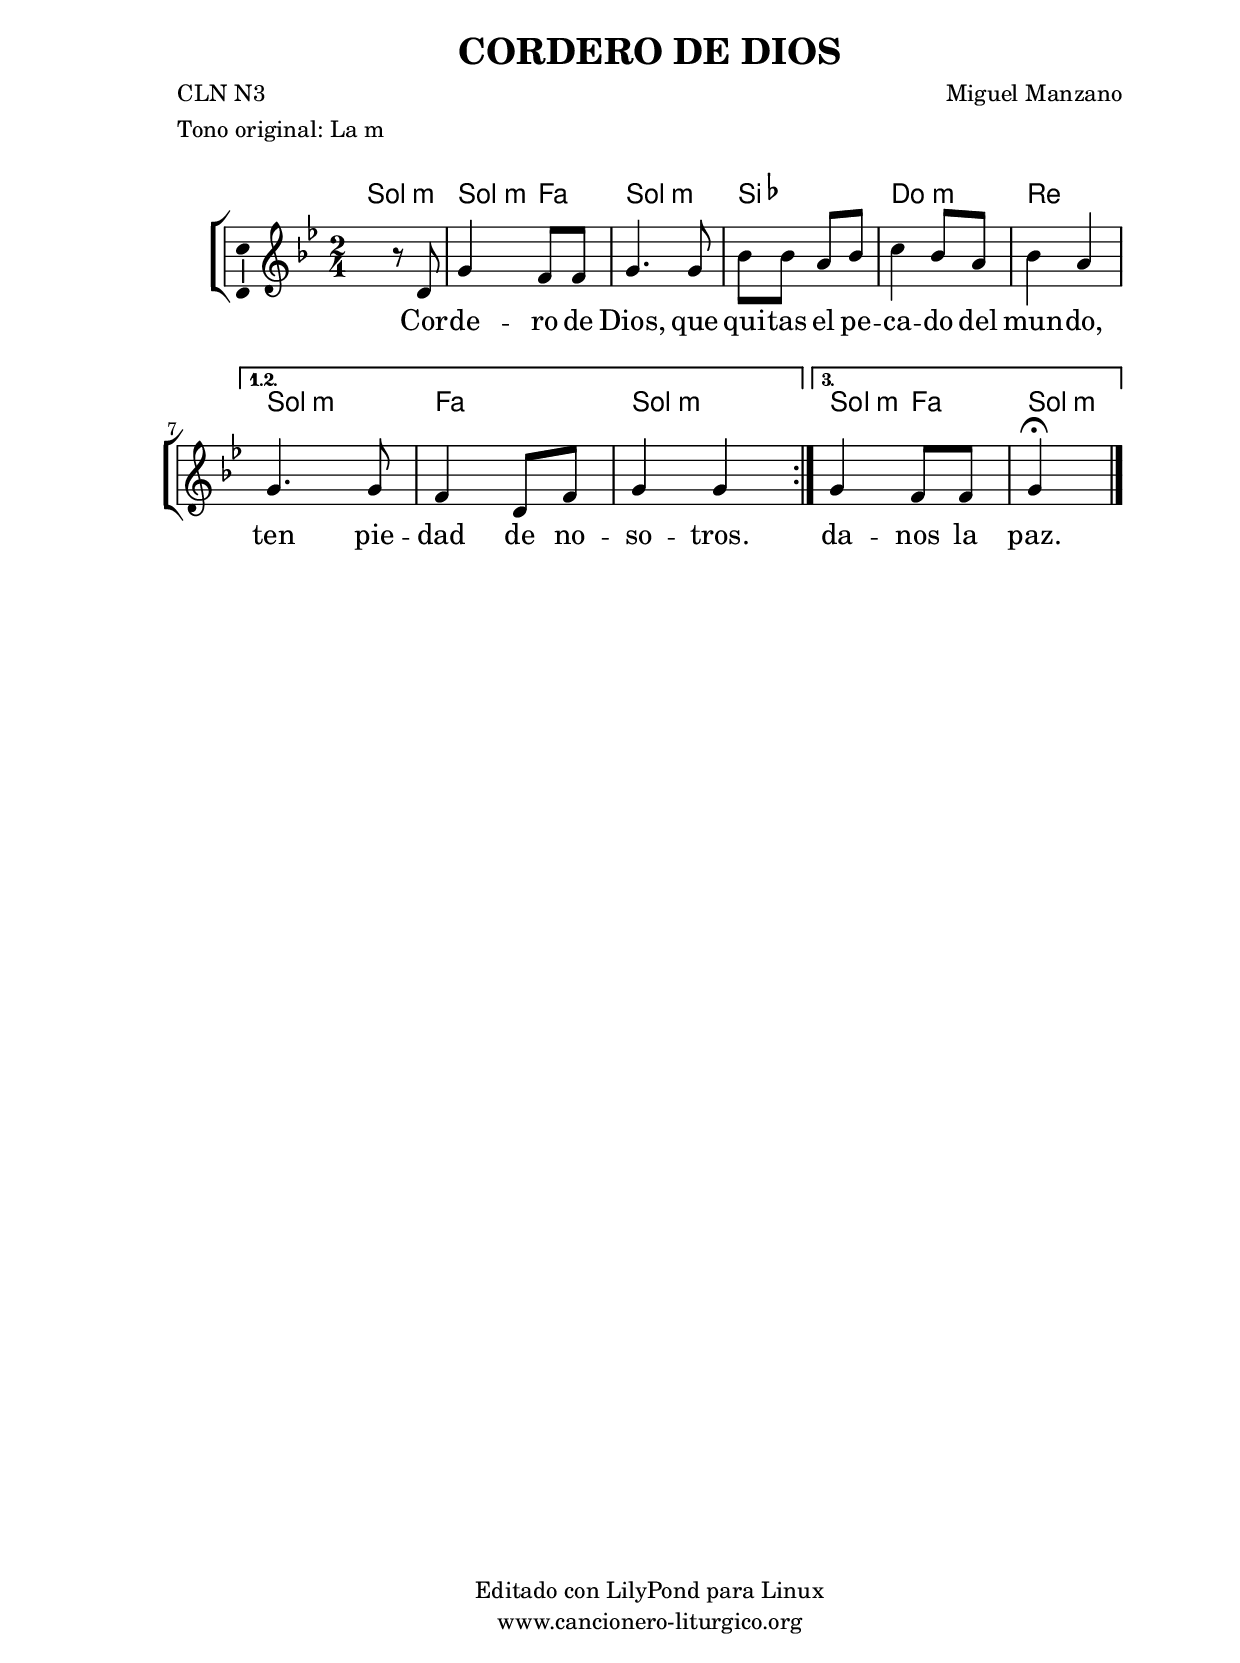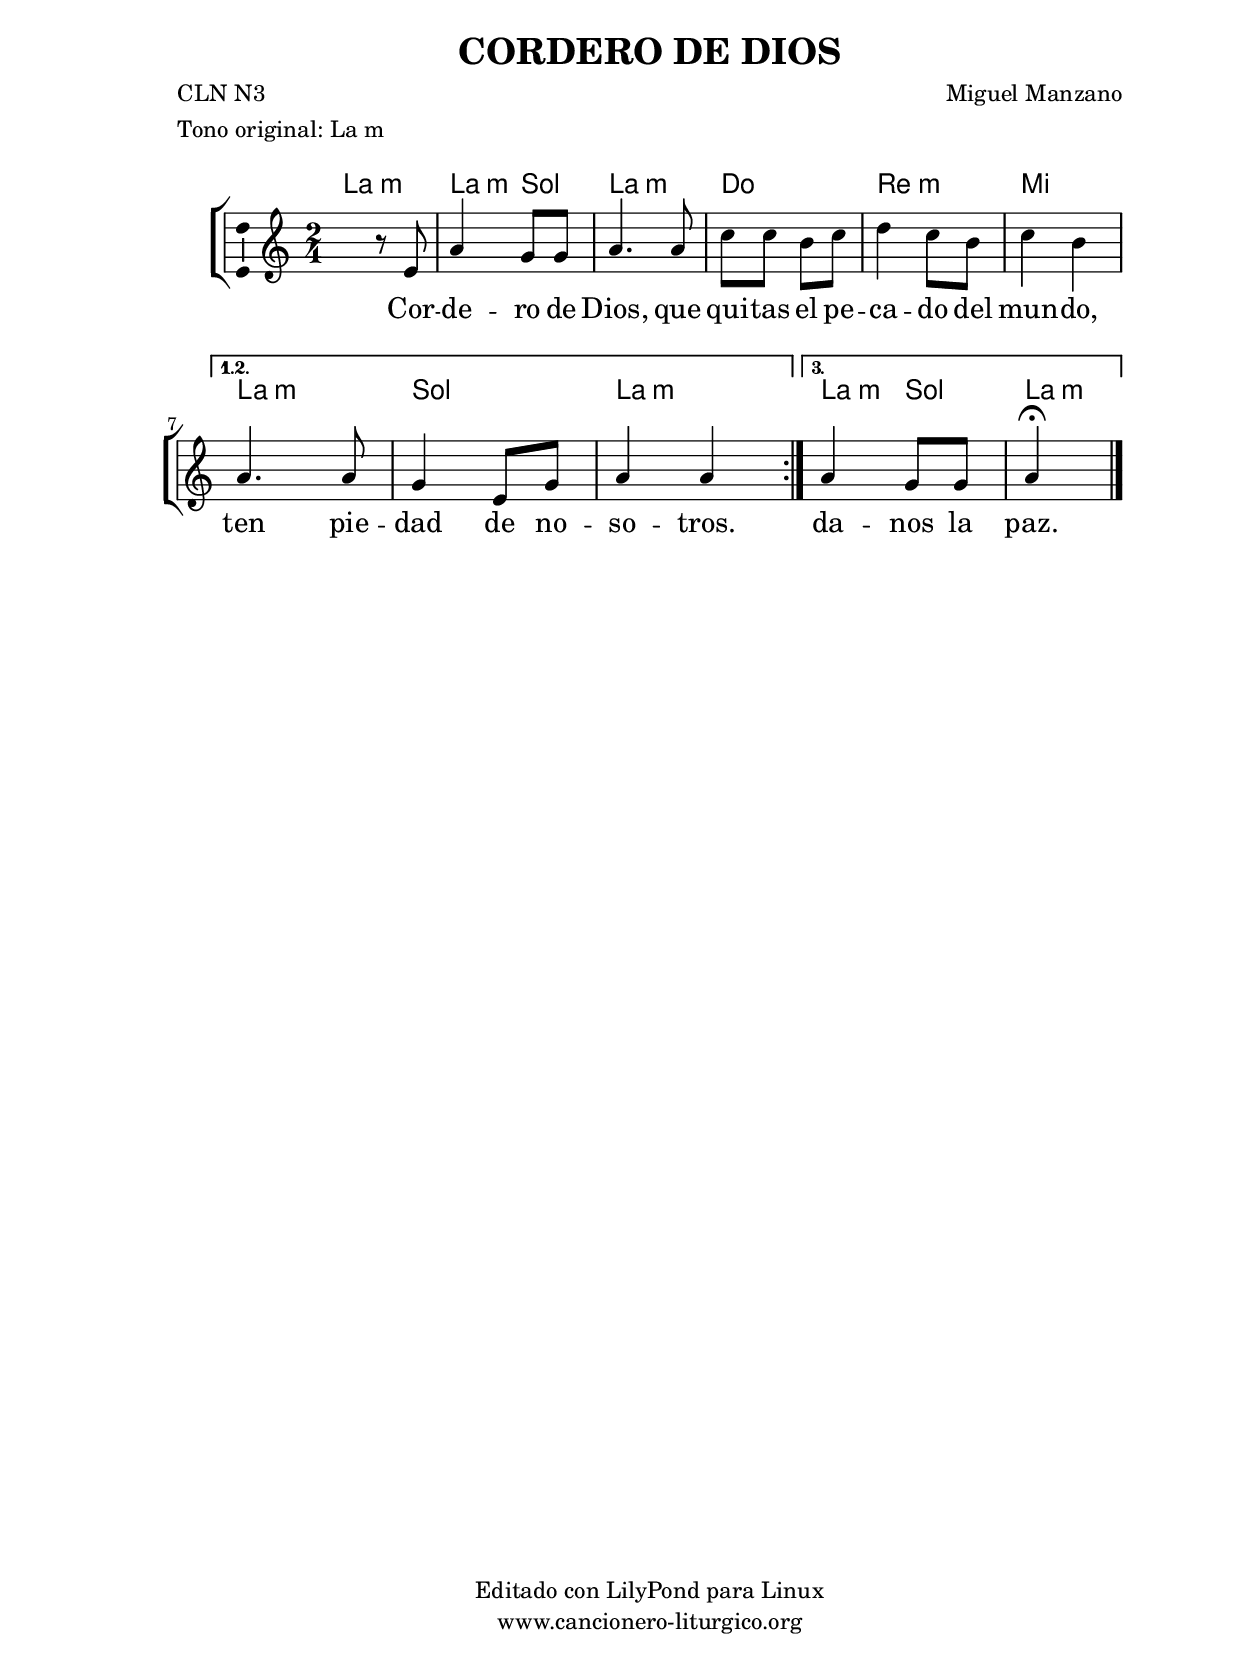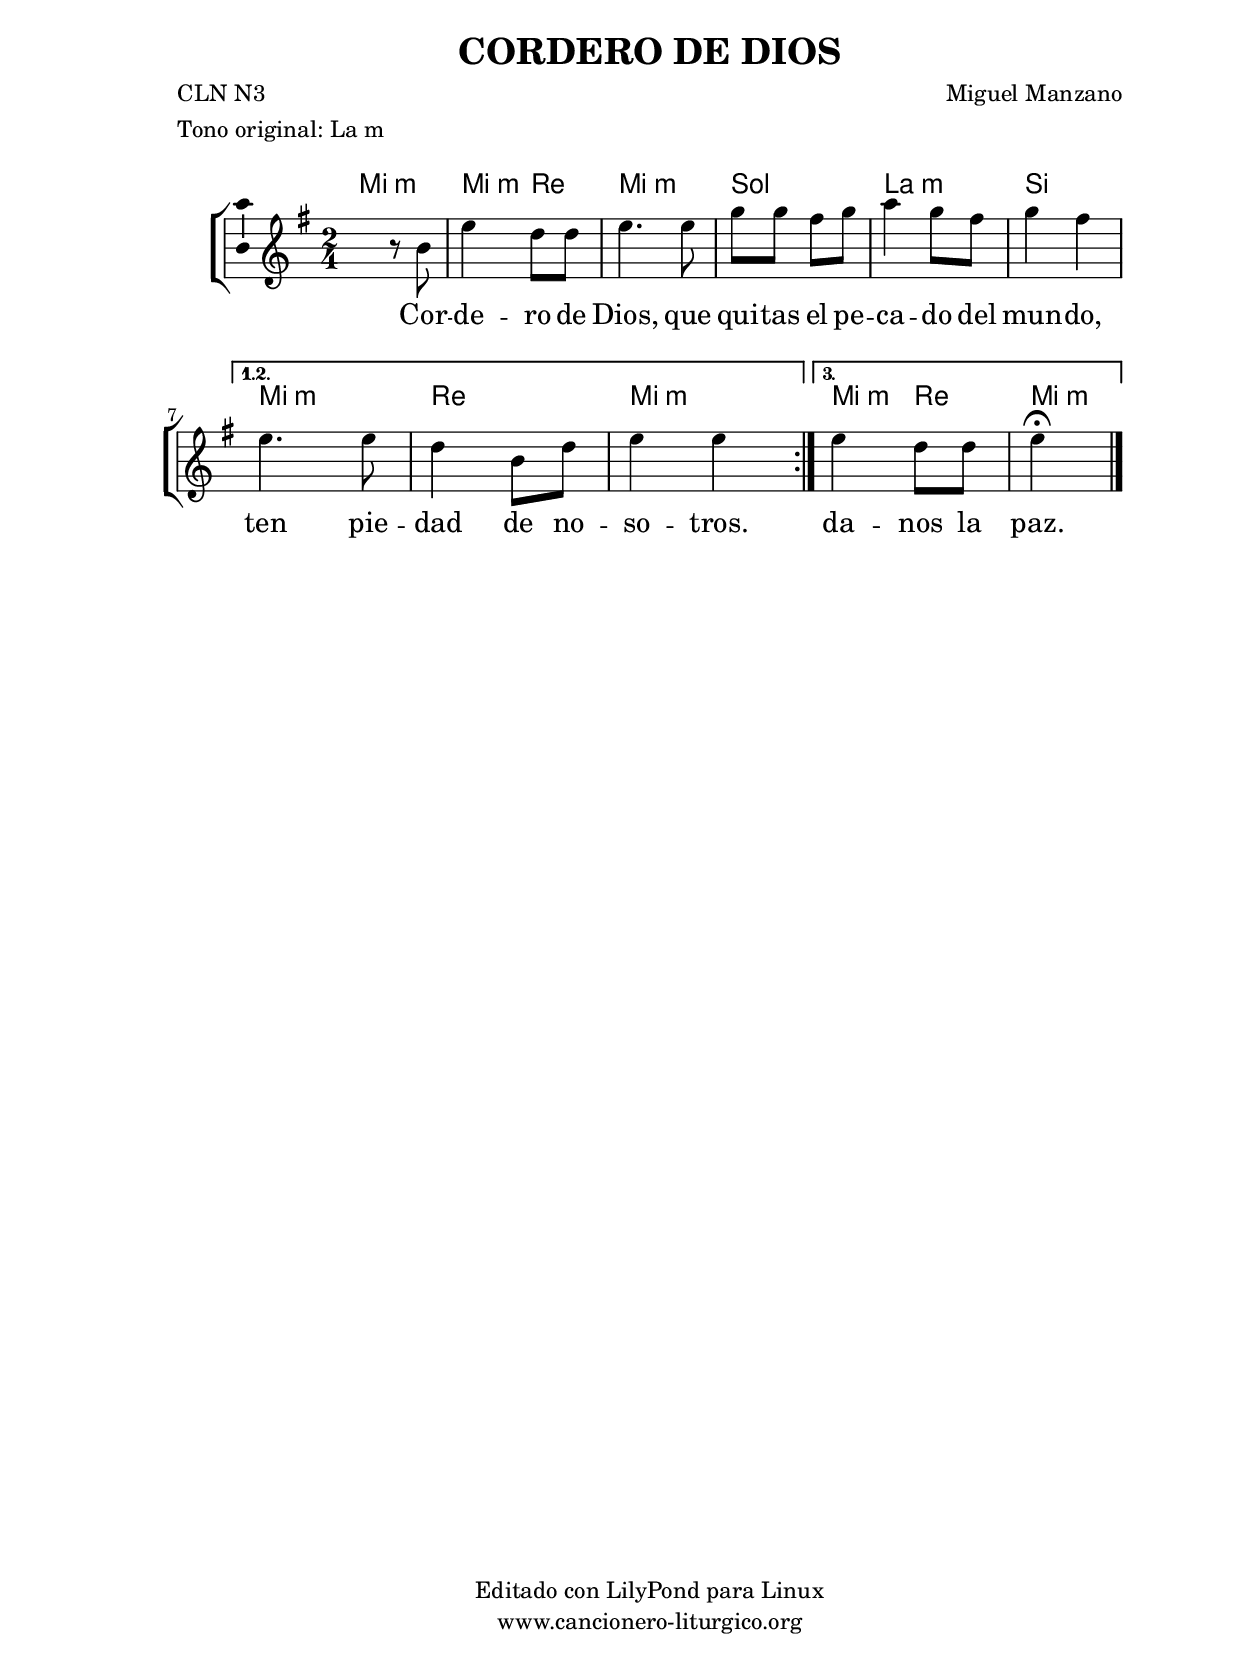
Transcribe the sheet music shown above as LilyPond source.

%
%para convertir .midi en .wav:
%timidity filename.midi -Ow -o finename.wav
%
%
%Para convertir de .wav a .mp3:
%lame -h -m j filename.wav
%
%
%para escuchar el midi:
%timidity nombrefichero.midi
%


%versión de lilypond para la que se ha escrito esta partitura:
\version "2.16.0"

	%Tamaño papel
	#(set-default-paper-size "a4")
	%Tamaño partitura
	#(set-global-staff-size 20)
	%No responde al pulsar sobre una nota
	#(ly:set-option 'point-and-click #f)

%parámetros del encabezamiento:
\header {
	title = "CORDERO DE DIOS"
	subtitle = ""
	composer = "Miguel Manzano"
	poet = "CLN N3"
	meter = "Tono original: La m"
	arranger = ""
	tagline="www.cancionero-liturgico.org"
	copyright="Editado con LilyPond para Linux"
	}

%parámetros asociados al papel:
\paper  {
	oddHeaderMarkup = \markup {\fill-line { \on-the-fly #not-first-page \fromproperty #'header:title \on-the-fly #not-first-page \fromproperty #'header:composer }}
	evenHeaderMarkup = \markup {\fill-line { \fromproperty #'header:composer \fromproperty #'header:title }}
	#(set-paper-size "a4")
	print-page-number = ##f
	first-page-number = 1
	print-first-page-number = ##f
%	head-separation = 3.0 \cm
	top-margin = 2.0 \cm
	bottom-margin = 0.5\cm
%%%	bottom-margin = -2.0\cm
	left-margin = 3.0 \cm
	line-width = 16.0 \cm 
	indent = 8\mm
	interscoreline = 2.\mm
	between-system-space = 15\mm
%	para que las partituras no llenen la hoja:
	ragged-bottom = ##t
%	idem para la última hoja:
	ragged-last-bottom = ##f
%	para que las partituras llenen el ancho del papel:
	ragged-last = ##f
	after-title-space = 2.5 \cm
%page-count=1
%system-count=8

	%Flexible Vertical Spacing
%	markup-markup-spacing =
%	#'((basic-distance . 15) (minimum-distance . 15) (padding . 3))
	markup-system-spacing =
	#'((basic-distance . 15) (minimum-distance . 15) (padding . 3))
	system-system-spacing =
	#'((basic-distance . 15) (minimum-distance . 15) (padding . 3))
	score-system-spacing =
	#'((basic-distance . 15) (minimum-distance . 15) (padding . 5))
%	top-system-spacing = % header
%	#'((basic-distance . 8) (minimum-distance . 0) (padding . 0))
%	top-markup-spacing =
%	#'((basic-distance . 20) (minimum-distance . 20) (padding . 0))
	last-bottom-spacing = % footer
	#'((basic-distance . 5) (minimum-distance . 5) (padding . 0))
%	score-markup-spacing =
%	#'((basic-distance . 16) (minimum-distance . 13) (padding . 0))

	}


%parámetros que afectan a toda la partitura:
global =  {
	%clave de sol (G):
	\clef G
	%armadura:
	\transpose a g
	\key a \minor
	\tempo 4=100
	\set Score.tempoHideNote = ##t
	}


acordes = {
	\italianChords
	\chordmode {
	\transpose a g
{

\repeat volta 3 {
a2:m
a4:m g
a2:m
c
d:m
e
}
\alternative{
{
a:m
g
a:m
}
{
a4:m
g
a:m
}
}

	}
	}
}


melodia = 
	\transpose a g
{
	\relative c'{
	\time 2/4
%%%\set Score.timing = ##f

\repeat volta 3 {
s4 r8 e8
a4 g8 g
a4. a8
c c b c
d4 c8 b
c4 b
\break
\bar "|"
}

\alternative{
{
a4. a8
g4 e8 g
a4 a
}
{
a4
g8 g
a4^\fermata
}
}

	\bar "|."
	}
	}



melodiasinritmo = 
	\transpose a g
{
	\relative c'{
%%%	\time 2/4
\set Score.timing = ##f

\repeat volta 3 {
r8 e8 a4 g8 g a4.
\bar "|"
a8 c c b c d4 c8 b c4 b
\break
\bar "|"
}

\alternative{
{
a4. a8 g4 e8 g a4 a
}
{
a4 g8 g a4^\fermata
}
}

	\bar "|."
	}
	}


texto = \lyricmode {
Cor -- de -- ro de Dios,
que qui -- tas el pe -- ca -- do del mun -- do,
ten pie -- dad de no -- so -- tros.
da -- nos la paz.

	}


acordesStaff = \context ChordNames = acordesStaff <<
	\set chordChanges = ##f
	\acordes
	>>


vozStaff = \context Voice = vozStaff
\with {\consists "Ambitus_engraver"}
<<
%	\set Staff.instrumentName = ""
%	\set Staff.shortInstrumentName = ""
%	\set Staff.midiInstrument = #"clarinet"
%	\set Staff.midiInstrument = #"cello"
%	\set Staff.midiInstrument = #"flute"
	\set Staff.midiInstrument = #"electric guitar (jazz)"
%	\set Staff.midiInstrument = #"english horn"
%	\set Staff.midiInstrument = #"violin"
%	\set Staff.midiInstrument = #"glockenspiel"
	\set Staff.midiMinimumVolume = #0.7
	\set Staff.midiMaximumVolume = #0.9
	\global
	\melodia
	>>

textoStaff = \context Lyrics = textoStaff <<
	\lyricsto vozStaff \texto
	>>


\book {
	\score {
		\context ChoirStaff {
			\override StaffGroup.SystemStartBracket #'collapse-height = #1
			\override Score.SystemStartBar #'collapse-height = #1
			<<
			\acordesStaff
			\vozStaff
			\textoStaff
			>>
			}
		\layout {
	    		\context {
				\Lyrics
				\override LyricText #'font-size = #2
				}
	   		 \context {
				\Score
				\override StaffSymbol #'staff-space = #(magstep +3)
				}
			\context {
				\Staff
%%%				\remove "Time_signature_engraver"
				}
			}
		}
	\score {
		\unfoldRepeats
		\context ChoirStaff {
			<<
			\acordesStaff
			\vozStaff
			>>
			}
		\midi {
	  		\context {
	  			\Score
				tempoWholesPerMinute = #(ly:make-moment 70 4)
				}
			}
		}
	}



#(define output-suffix "C")
\book {
	\score {
		\context ChoirStaff {
			\override StaffGroup.SystemStartBracket #'collapse-height = #1
			\override Score.SystemStartBar #'collapse-height = #1
\transpose c d
			<<
			\acordesStaff
			\vozStaff
			\textoStaff
			>>
			}
		\layout {
	    		\context {
				\Lyrics
				\override LyricText #'font-size = #2
				}
	   		 \context {
				\Score
				\override StaffSymbol #'staff-space = #(magstep +3)
				}
			\context {
				\Staff
%%%				\remove "Time_signature_engraver"
				}
			}
		}
	}

#(define output-suffix "S")
\book {
	\score {
		\context ChoirStaff {
			\override StaffGroup.SystemStartBracket #'collapse-height = #1
			\override Score.SystemStartBar #'collapse-height = #1
\transpose c a
			<<
			\acordesStaff
			\vozStaff
			\textoStaff
			>>
			}
		\layout {
	    		\context {
				\Lyrics
				\override LyricText #'font-size = #2
				}
	   		 \context {
				\Score
				\override StaffSymbol #'staff-space = #(magstep +3)
				}
			\context {
				\Staff
%%%				\remove "Time_signature_engraver"
				}
			}
		}
	}


